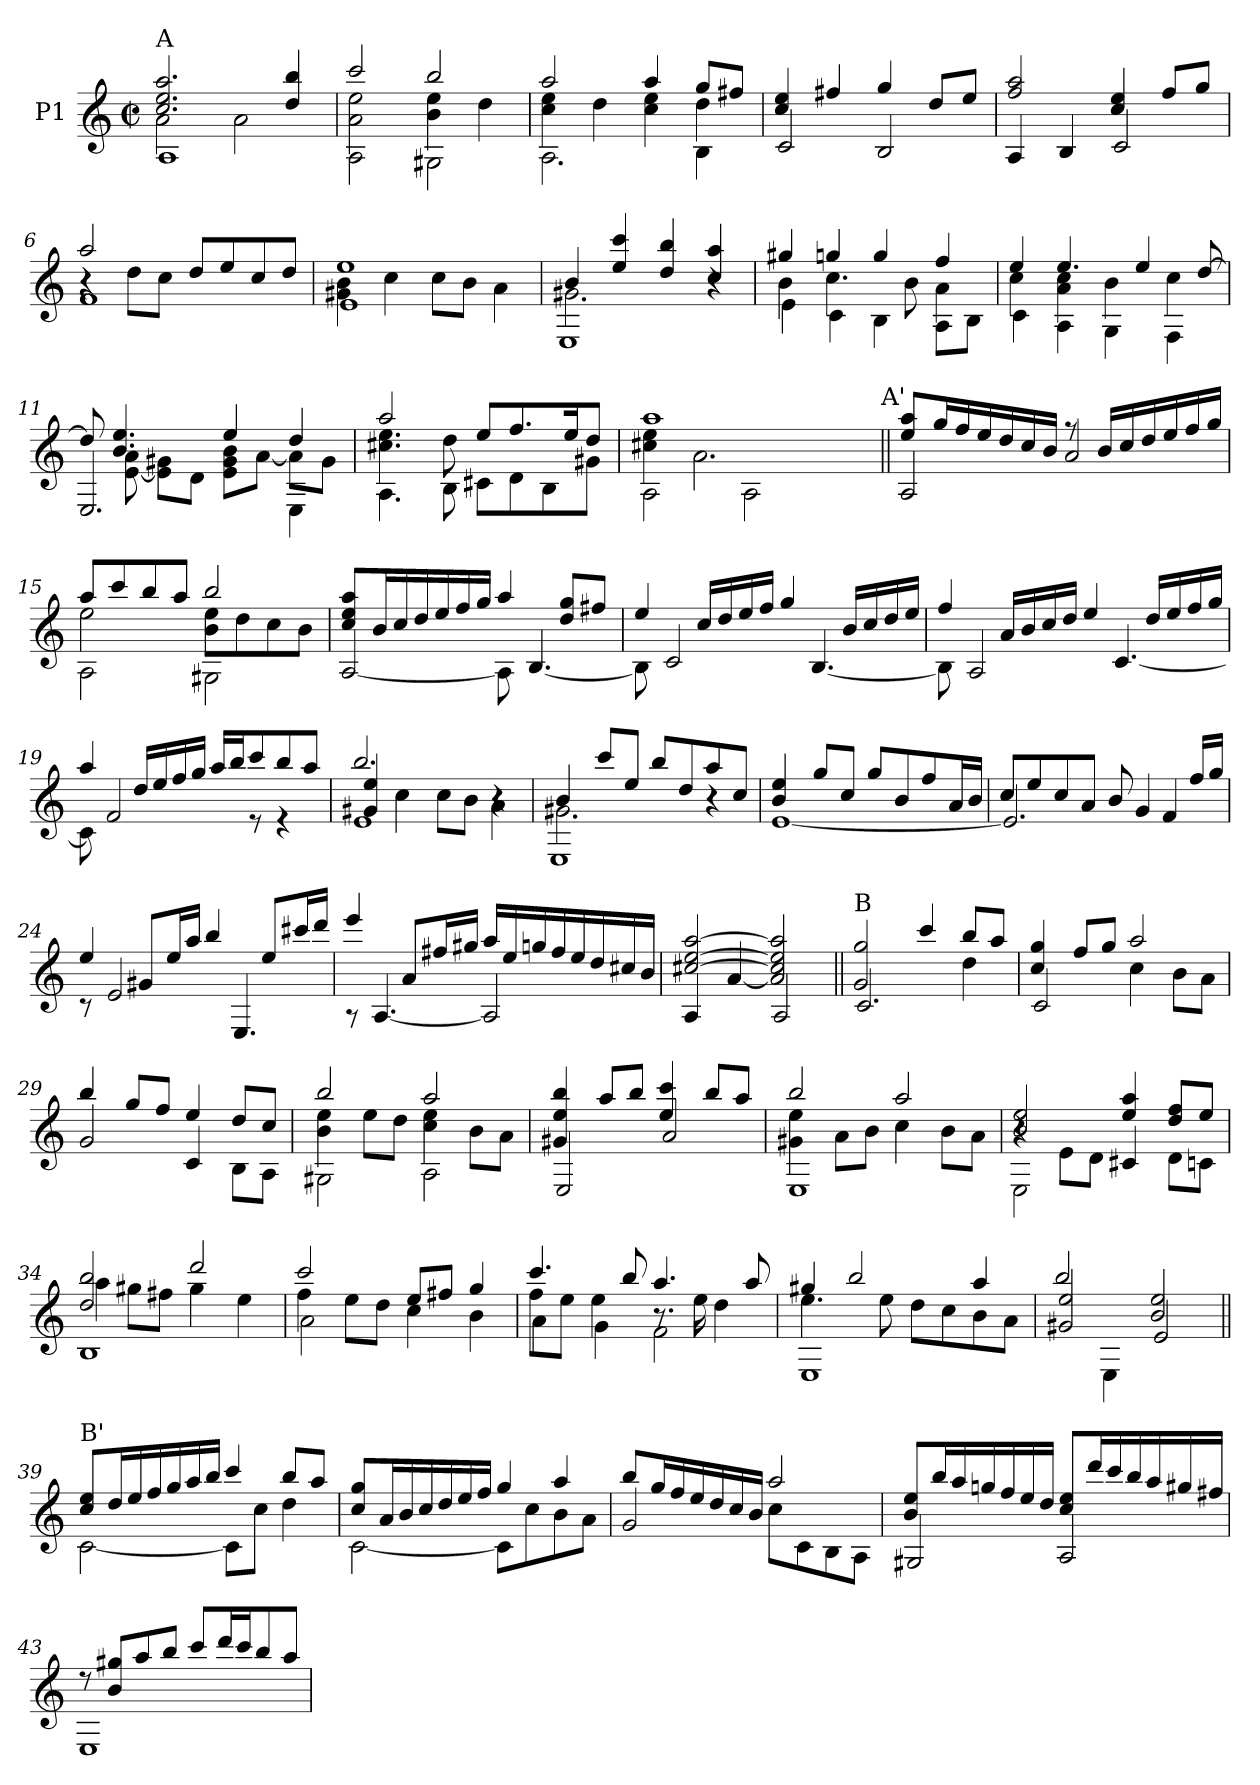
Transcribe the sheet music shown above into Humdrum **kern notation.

**kern
*part1
*staff1
*I"P1
!!LO:PB:g=z
*clefG2
*ITrd7c12
*k[]
*C:
*M2/2
*met(c|)
=1
*^
*	*^
!LO:TX:a:t=A	!	!
2.ci/ 2.ei 2.ai	2Ai\	1AAi
.	2Ai\	.
*MM60	*	*
4di/ 4bi	.	.
=2	=2	=2
2cci/	2Ai\ 2ei	2AAi\
2bi/	4Bi\ 4ei	2GG#Xi\
.	4di\	.
=3	=3	=3
2ai/	4ci\ 4ei	2.AAi\
.	4di\	.
4ai/	4ci\ 4ei	.
8gi/L	4di\	4BBi\
8f#Xi/J	.	.
*	*v	*v
=4	=4
4ci/ 4ei	2Ci/
4f#Xi/	.
4gi/	2BBi/
8di/L	.
8ei/J	.
=5	=5
2fi/ 2ai	4AAi/
.	4BBi/
4ci/ 4ei	2Ci/
8fi/L	.
8gi/J	.
!!LO:LB:g=z	!!
=6	=6
*	*^
2ai/	4r	1Fi
.	8di\L	.
.	8ci\J	.
2ryy	8di/L	.
.	8ei/	.
.	8ci/	.
.	8di/J	.
=7	=7	=7
1ei	4G#Xi\ 4Bi	1Ei
.	4ci\	.
.	8ci\L	.
.	8Bi\J	.
.	4Ai\	.
=8	=8	=8
4Bi/	2.G#Xi\	1EEi
4ei/ 4cci	.	.
4di/ 4bi	.	.
4ci/ 4ai	4r	.
=9	=9	=9
4g#Xi/	4Bi\	4Ei\
4gni/	4.ci\	4Ci\
4gi/	.	4BBi\
.	8Bi\	.
4fi/	4Ai\	8AAi\L
.	.	8BBi\J
=10	=10	=10
4ei/	4ci\	4Ci\
4.ei/	4Ai\ 4ci	4AAi\
.	4Bi\	4GGi\
4ei/	.	.
.	4ci\	4FFi\
[>8di/	.	.
!!LO:LB:g=z	!!	!!
=11	=11	=11
8di/]	8ryy	2.EEi/
4.Bi/ 4.ei	[<8Ei\ 8Ai	.
.	8Ei\] 8G#XiL	.
.	8Di\J	.
4ei/	8Ei\ 8G#i 8BiL	.
.	[<8Ai\J	.
4di/	8Ai\L]	4EEi\
.	8G#i\J	.
=12	=12	=12
2ai/	4.c#Xi\ 4.ei	4.AAi\
.	8di\	8BBi\
8ei/L	2ryy	8C#Xi\L
8.fi/	.	8Di\
.	.	8BBi\
16ei/k	.	.
8di/J	.	8G#Xi\J
=13	=13	=13
*	*	*^
1ai	4c#Xi\ 4ei	2AAi\	2ryy
.	2.Ai\	.	.
.	.	2AAi\	4ryy
.	.	.	8ryy
.	.	.	16ryy
.	.	.	32ryy
.	.	.	64ryy
.	.	.	128...ryy
!	!	!	!LO:TX:a:t=A'
.	.	.	1024ryy
*	*v	*v	*v
=14||	=14||
8ei/ 8aiL	2AAi/
16gi/L	.
16fi/	.
16ei/	.
16di/	.
16ci/	.
16Bi/JJ	.
8r	2Ai/
16Bi/LL	.
16ci/	.
16di/	.
16ei/	.
16fi/	.
16gi/JJ	.
!!LO:LB:g=z	!!
=15	=15
*	*^
8ai/L	2ei\	2AAi\
8cci/	.	.
8bi/	.	.
8ai/J	.	.
2bi/	8Bi\ 8eiL	2GG#Xi\
.	8di\	.
.	8ci\	.
.	8Bi\J	.
*	*v	*v
=16	=16
8ci/ 8ei 8aiL	[<2AAi/
16Bi/L	.
16ci/	.
16di/	.
16ei/	.
16fi/	.
16gi/JJ	.
4ai/	8AAi\]
.	[<4.BBi/
8di/ 8giL	.
8f#Xi/J	.
=17	=17
4ei/	8BBi\]
.	2Ci/
16ci/LL	.
16di/	.
16ei/	.
16fi/JJ	.
4gi/	.
.	[<4.BBi/
16Bi/LL	.
16ci/	.
16di/	.
16ei/JJ	.
=18	=18
4fi/	8BBi\]
.	2AAi/
16Ai/LL	.
16Bi/	.
16ci/	.
16di/JJ	.
4ei/	.
.	[<4.Ci/
16di/LL	.
16ei/	.
16fi/	.
16gi/JJ	.
!!LO:LB:g=z	!!
=19	=19
4ai/	8Ci\]
.	2Fi/
16di/LL	.
16ei/	.
16fi/	.
16gi/JJ	.
16ai/LL	.
16bi/J	.
8cci/	8r
8bi/	4r
8ai/J	.
=20	=20
*	*^
2.bi/	4G#Xi/ 4ei	1Ei
.	4ci\	.
.	8ci\L	.
.	8Bi\J	.
4r	4Ai\	.
=21	=21	=21
4Bi/	2.G#Xi\	1EEi
8cci/L	.	.
8ei/J	.	.
8bi/L	.	.
8di/	.	.
8ai/	4r	.
8ci/J	.	.
*	*v	*v
=22	=22
4Bi/ 4ei	[<1Ei
8gi/L	.
8ci/J	.
8gi/L	.
8Bi/	.
8fi/	.
16Ai/L	.
16Bi/JJ	.
!!LO:LB:g=z	!!
=23	=23
8ci/L	2.Ei/]
8ei/	.
8ci/	.
8Ai/J	.
8Bi/	.
4Gi/	.
.	4Fi/
16fi/LL	.
16gi/JJ	.
=24	=24
4ei/	8r
.	2Ei/
8G#Xi/L	.
16ei/L	.
16ai/JJ	.
4bi/	.
.	4.EEi/
8ei/L	.
16cc#Xi/L	.
16ddi/JJ	.
=25	=25
4eei/	8r
.	[<4.AAi/
8Ai/L	.
16f#Xi/L	.
16g#Xi/JJ	.
16ai/LL	2AAi/]
16ei/	.
16gni/	.
16f#i/	.
16ei/	.
16di/	.
16c#Xi/	.
16Bi/JJ	.
=26	=26
[>2c#Xi/ [>2ei [>2ai	4AAi/
.	[<4Ai/
2Ai/] 2c#i] 2ei] 2ai]	2AAi/
!!LO:LB:g=z	!!
=27||	=27||
*	*^
!LO:TX:a:t=B	!	!
2Gi/ 2gi	2ryy	2.Ci/
4cci/	2ryy	.
8bi/L	.	4di\
8ai/J	.	.
=28	=28	=28
4ci/ 4gi	2ryy	2Ci/
8fi/L	.	.
8gi/J	.	.
2ai/	2ryy	4ci\
.	.	8Bi\L
.	.	8Ai\J
*	*v	*v
=29	=29
4bi/	2Gi/
8gi/L	.
8fi/J	.
4ei/	4Ci/
8di/L	8BBi\L
8ci/J	8AAi\J
=30	=30
*	*^
2bi/	4Bi\ 4ei	2GG#Xi\
.	8ei\L	.
.	8di\J	.
2ai/	4ci\ 4ei	2AAi\
.	8Bi\L	.
.	8Ai\J	.
*	*v	*v
=31	=31
4G#Xi/ 4ei 4bi	2EEi/
8ai/L	.
8bi/J	.
4ei/ 4cci	2Ai/
8bi/L	.
8ai/J	.
!!LO:LB:g=z	!!
=32	=32
*	*^
2bi/	1EEi	4G#Xi\ 4ei
.	.	8Ai\L
.	.	8Bi\J
2ai/	.	4ci\
.	.	8Bi\L
.	.	8Ai\J
=33	=33	=33
2Bi/ 2ei	2EEi\	4r
.	.	8Ei\L
.	.	8Di\J
4ei/ 4ai	2ryy	4C#Xi/
8di/ 8fiL	.	8Di\L
8ei/J	.	8Cni\J
=34	=34	=34
2di/ 2bi	4ai\	1BBi
.	8g#Xi\L	.
.	8f#Xi\J	.
2ddi/	4g#i\	.
.	4ei\	.
=35	=35	=35
2cci/	4fi\	2Ai\
.	8ei\L	.
.	8di\J	.
8ei/L	2ryy	4ci\
8f#Xi/J	.	.
4gi/	.	4Bi\
!!LO:LB:g=z	!!	!!
=36	=36	=36
4.cci/	8fi\L	4Ai\
.	8ei\J	.
.	4ei\	4Gi\
8bi/	.	.
4.ai/	8.r	2Fi\
.	16ei\	.
.	4di\	.
8ai/	.	.
=37	=37	=37
4g#Xi/	1EEi	4.ei\
2bi/	.	.
.	.	8ei\
.	.	8di\L
.	.	8ci\
4ai/	.	8Bi\
.	.	8Ai\J
=38	=38	=38
2bi/	2G#Xi/ 2ei	4ryy
.	.	4EEi\
2Bi/ 2ei	2ryy	2Ei/
!!LO:PB:g=z	!!	!!
=39||	=39||	=39||
!LO:TX:a:t=B'	!	!
*	*v	*v
8ci/ 8eiL	[<2Ci\
16di/L	.
16ei/	.
16fi/	.
16gi/	.
16ai/	.
16bi/JJ	.
4cci/	8Ci\L]
.	8ci\J
8bi/L	4di\
8ai/J	.
=40	=40
8ci/ 8giL	[<2Ci\
16Ai/L	.
16Bi/	.
16ci/	.
16di/	.
16ei/	.
16fi/JJ	.
4gi/	8Ci\L]
.	8ci\
4ai/	8Bi\
.	8Ai\J
=41	=41
8bi/L	2Gi/
16gi/L	.
16fi/	.
16ei/	.
16di/	.
16ci/	.
16Bi/JJ	.
2ai/	8ci\L
.	8Ci\
.	8BBi\
.	8AAi\J
!!LO:LB:g=z	!!
=42	=42
8Bi/ 8eiL	2GG#Xi/
16bi/L	.
16ai/	.
16gni/	.
16fi/	.
16ei/	.
16di/JJ	.
8ci/ 8eiL	2AAi/
16ddi/L	.
16cci/	.
16bi/	.
16ai/	.
16g#Xi/	.
16f#Xi/JJ	.
=43	=43
8r	1EEi
8Bi/ 8g#XiL	.
8ai/	.
8bi/J	.
8cci/L	.
16ddi/L	.
16cci/J	.
8bi/	.
8ai/J	.
*v	*v
=
*-
